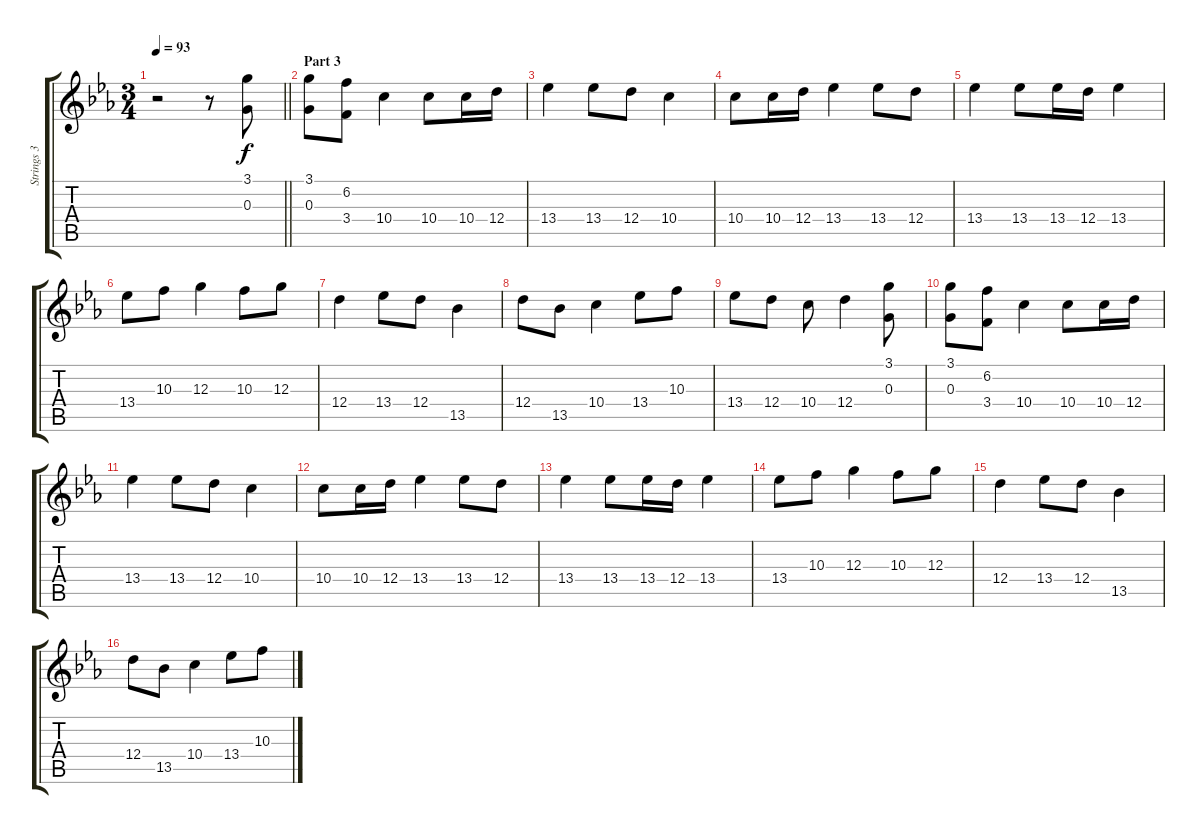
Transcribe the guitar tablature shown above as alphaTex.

\track ("Strings 3" "Strings 3") {instrument synthstrings1}
\staff {score tabs}
\tuning (E5 B4 G4 D4 A3 E3) {hide}
\ts (3 4)
\tempo 93
\clef g2
\barLineRight lightlight
\ks cminor
r.2{dy f} r.8 (3.1 0.3).8{instrument trumpet} |
\section ("" "Part 3")
(3.1 0.3).8 (6.2 3.4).8 10.4.4{instrument synthstrings1} 10.4.8 10.4.16 12.4.16 |
13.4.4 13.4.8 12.4.8 10.4.4 |
10.4.8 10.4.16 12.4.16 13.4.4 13.4.8 12.4.8 |
13.4.4 13.4.8 13.4.16 12.4.16 13.4.4 |
13.4.8 10.3.8 12.3.4 10.3.8 12.3.8 |
12.4.4 13.4.8 12.4.8 13.5.4 |
12.4.8 13.5.8 10.4.4 13.4.8 10.3.8 |
13.4.8 12.4.8 10.4.8 12.4.4 (3.1 0.3).8{instrument trumpet} |
(3.1 0.3).8 (6.2 3.4).8 10.4.4{instrument synthstrings1} 10.4.8 10.4.16 12.4.16 |
13.4.4 13.4.8 12.4.8 10.4.4 |
10.4.8 10.4.16 12.4.16 13.4.4 13.4.8 12.4.8 |
13.4.4 13.4.8 13.4.16 12.4.16 13.4.4 |
13.4.8 10.3.8 12.3.4 10.3.8 12.3.8 |
12.4.4 13.4.8 12.4.8 13.5.4 |
12.4.8 13.5.8 10.4.4 13.4.8 10.3.8
